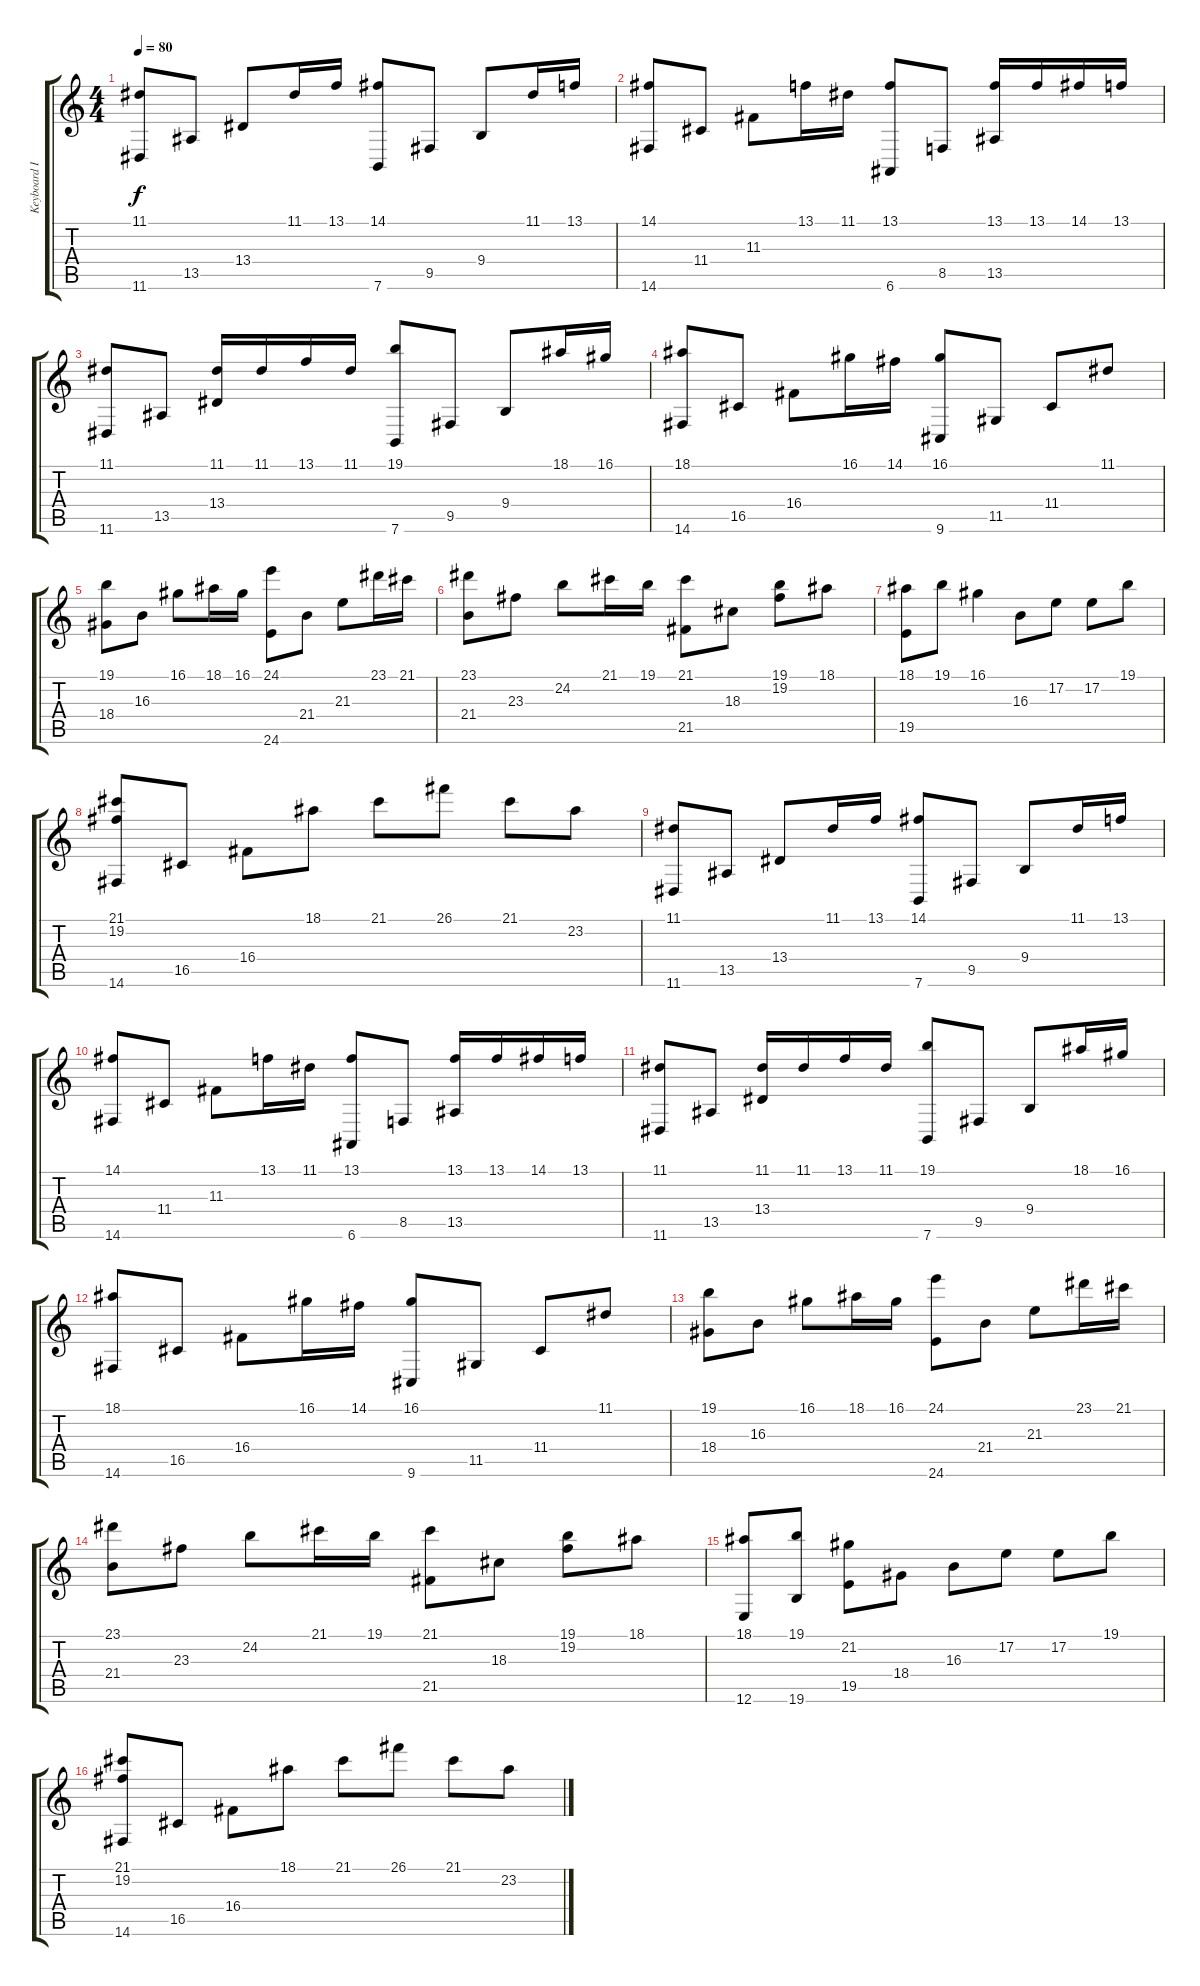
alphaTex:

\track ("Keyboard II" "Keyboard I") {instrument acousticgrandpiano}
\staff {score tabs}
\tuning (E4 B3 G3 D3 A2 E2) {hide}
\ts (4 4)
\tempo 80
\clef g2
\ks c
(11.1 11.6).8{dy f instrument acousticgrandpiano} 13.5.8 13.4.8 11.1.16 13.1.16 (14.1 7.6).8 9.5.8 9.4.8 11.1.16 13.1.16 |
(14.1 14.6).8 11.4.8 11.3.8 13.1.16 11.1.16 (13.1 6.6).8 8.5.8 (13.1 13.5).16 13.1.16 14.1.16 13.1.16 |
(11.1 11.6).8 13.5.8 (11.1 13.4).16 11.1.16 13.1.16 11.1.16 (19.1 7.6).8 9.5.8 9.4.8 18.1.16 16.1.16 |
(18.1 14.6).8 16.5.8 16.4.8 16.1.16 14.1.16 (16.1 9.6).8 11.5.8 11.4.8 11.1.8 |
(19.1 18.4).8 16.3.8 16.1.8 18.1.16 16.1.16 (24.1 24.6).8 21.4.8 21.3.8 23.1.16 21.1.16 |
(23.1 21.4).8 23.3.8 24.2.8 21.1.16 19.1.16 (21.1 21.5).8 18.3.8 (19.1 19.2).8 18.1.8 |
(18.1 19.5).8 19.1.8 16.1.4 16.3.8 17.2.8 17.2.8 19.1.8 |
(21.1 19.2 14.6).8 16.5.8 16.4.8 18.1.8 21.1.8 26.1.8 21.1.8 23.2.8 |
(11.1 11.6).8 13.5.8 13.4.8 11.1.16 13.1.16 (14.1 7.6).8 9.5.8 9.4.8 11.1.16 13.1.16 |
(14.1 14.6).8 11.4.8{txt ""} 11.3.8 13.1.16 11.1.16 (13.1 6.6).8 8.5.8 (13.1 13.5).16 13.1.16 14.1.16 13.1.16 |
(11.1 11.6).8 13.5.8 (11.1 13.4).16 11.1.16 13.1.16 11.1.16 (19.1 7.6).8 9.5.8 9.4.8 18.1.16 16.1.16 |
(18.1 14.6).8 16.5.8 16.4.8 16.1.16 14.1.16 (16.1 9.6).8 11.5.8 11.4.8 11.1.8 |
(19.1 18.4).8 16.3.8 16.1.8 18.1.16 16.1.16 (24.1 24.6).8 21.4.8 21.3.8 23.1.16 21.1.16 |
(23.1 21.4).8 23.3.8 24.2.8 21.1.16 19.1.16 (21.1 21.5).8 18.3.8 (19.1 19.2).8 18.1.8 |
(18.1 12.6).8 (19.1 19.6).8 (21.2 19.5).8 18.4.8 16.3.8 17.2.8 17.2.8 19.1.8 |
(21.1 19.2 14.6).8 16.5.8 16.4.8 18.1.8 21.1.8 26.1.8 21.1.8 23.2.8
